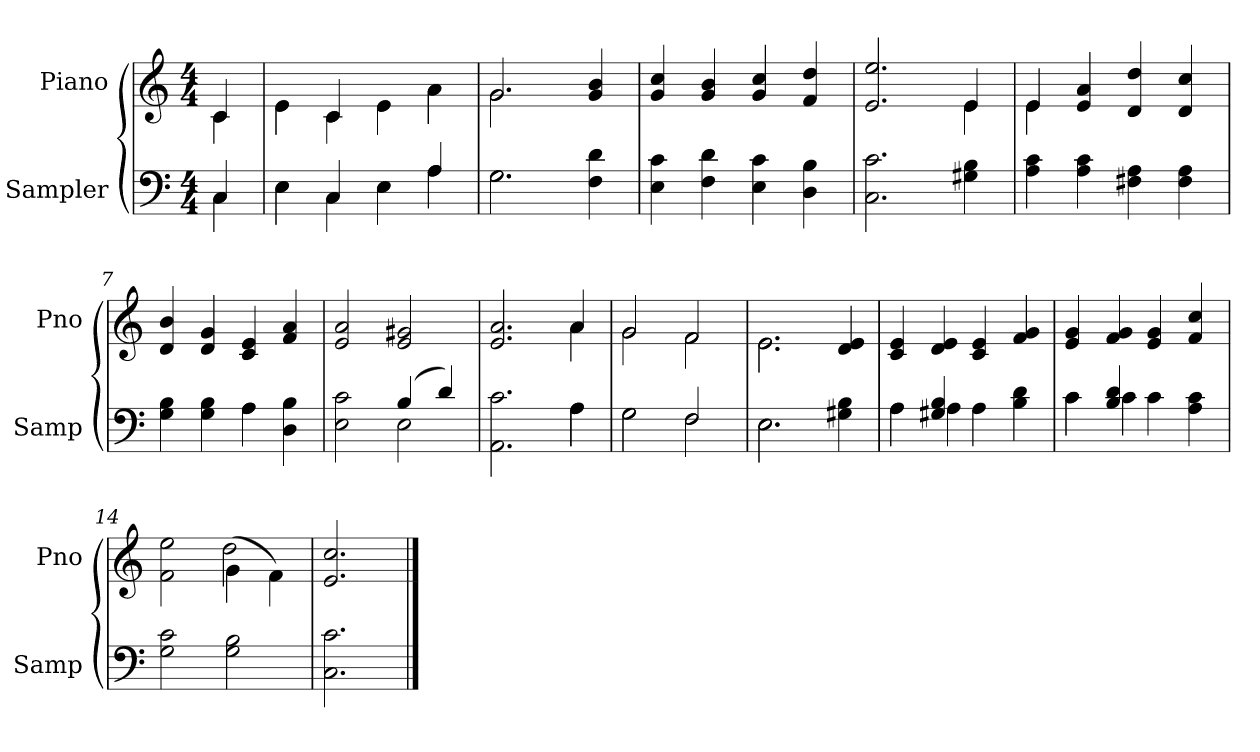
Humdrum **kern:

**kern	**kern
*part2	*part1
*staff2	*staff1
*I"Sampler	*I"Piano
*I'Samp	*I'Pno
*clefF4	*clefG2
*M4/4	*M4/4
=1	=1
*^	*^
4C/	4C	4c/	4c
=2	=2	=2	=2
4E\	4E	4e\	4e
4C/	4C	4c/	4c
4E\	4E	4e\	4e
4A/	4A	4a\	4a
=3	=3	=3	=3
2.G\	2.G	2.g/	2.g
4F 4d	4ryy	4g 4b	4ryy
*v	*v	*	*
*	*v	*v
=4	=4
4E 4c	4g 4cc
4F 4d	4g 4b
4E 4c	4g 4cc
4D 4B	4f 4dd
=5	=5
*	*^
2.C 2.c	2.e 2.ee	2.ryy
4G#X 4B	4e/	4e
=6	=6	=6
4A 4c	4e/	4e
4A 4c	4e 4a	2.ryy
4F#X 4A	4d 4dd	.
4F# 4A	4d 4cc	.
*	*v	*v
=7	=7
*^	*
4G 4B	2ryy	4d 4b
4G 4B	.	4d 4g
4A\	4A	4c 4e
4D 4B	4ryy	4f 4a
=8	=8	=8
2E 2c	2ryy	2e 2a
(4B/	2E	2e 2g#X
4d/)	.	.
=9	=9	=9
*	*	*^
2.AA 2.c	2.ryy	2.e 2.a	2.ryy
4A\	4A	4a/	4a
=10	=10	=10	=10
2G\	2G	2g/	2g
2F/	2F	2f/	2f
=11	=11	=11	=11
2.E\	2.E	2.e\	2.e
4G#X 4B	4ryy	4d 4e	4ryy
*	*	*v	*v
=12	=12	=12
4A\	4A	4c 4e
4G#X 4B	4A	4d 4e
4A\	2ryy	4c 4e
4B 4d	.	4f 4g
=13	=13	=13
4c\	4c	4e 4g
4B 4d	4c	4f 4g
4c\	2ryy	4e 4g
4A 4c	.	4f 4cc
*v	*v	*
=14	=14
*	*^
2G 2c	2f 2ee	2ryy
2G 2B	(4g\	2dd
.	4f\)	.
*	*v	*v
=15	=15
2.C 2.c	2.e 2.cc
==	==
*-	*-
